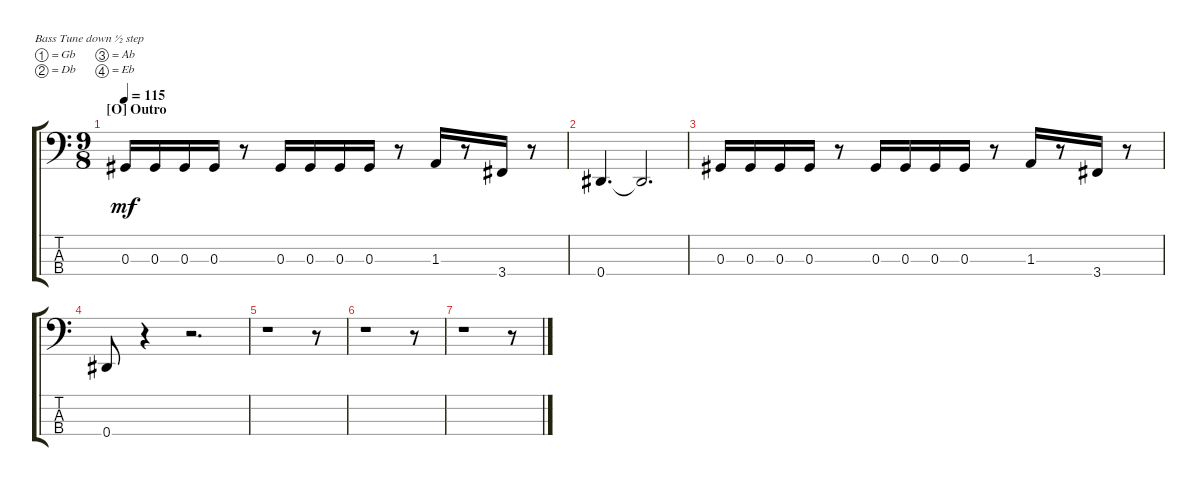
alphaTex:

\defaultSystemsLayout 4
\bracketExtendMode groupsimilarinstruments
\singleTrackTrackNamePolicy hidden
\multiTrackTrackNamePolicy hidden
\firstSystemTrackNameOrientation horizontal
\otherSystemsTrackNameOrientation horizontal
\track ("Vitaliy Dubinin" "E-Bass") {instrument electricbassfinger}
\staff {score tabs}
\tuning (Gb2 Db2 Ab1 Eb1)
\ts (9 8)
\section ("O" "Outro")
\tempo 115
\clef f4
\scale
1.06936
\ks c
0.3.16{dy mf} 0.3.16 0.3.16 0.3.16 r.8 0.3.16 0.3.16 0.3.16 0.3.16 r.8 1.3.16 r.8 3.4.16 r.8 |
\scale
0.930643 0.4.4{d} 0.4{t}.2{d} |
\scale
1.03909 0.3.16 0.3.16 0.3.16 0.3.16 r.8 0.3.16 0.3.16 0.3.16 0.3.16 r.8 1.3.16 r.8 3.4.16 r.8 |
\scale
0.960908 0.4.8 r.4 r.2{d} |
\scale
1.03909 r.1 r.8 |
\scale
0.960908 r.1 r.8 |
r.1 r.8
